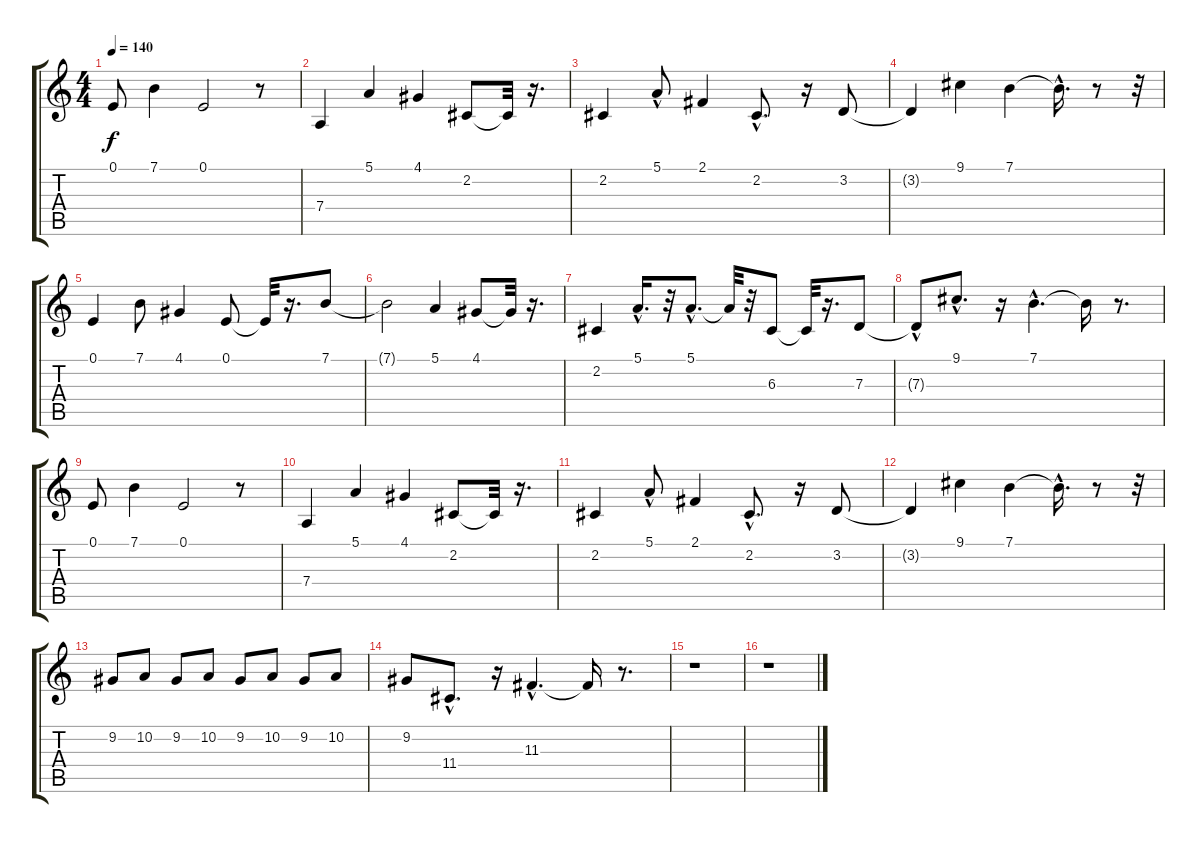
\track "" {instrument synthstrings1}
\staff {score tabs}
\tuning (E4 B3 G3 D3 A2 E2) {hide}
\ts (4 4)
\tempo 140
\clef g2
\ks c
0.1.8{dy f} 7.1.4 0.1.2 r.8 |
7.4.4 5.1.4 4.1.4 2.2.8 2.2{t}.32 r.16{d} |
2.2.4 5.1{hac}.8 2.1.4 2.2{hac}.8{d} r.16 3.2.8 |
3.2{t}.4 9.1.4 7.1.4 7.1{hac t}.16{d} r.8 r.32 |
0.1.4 7.1.8 4.1.4 0.1.8 0.1{t}.32 r.16{d} 7.1.8 |
7.1{t}.2 5.1.4 4.1.8 4.1{t}.32 r.16{d} |
2.2.4 5.1{hac}.16{d} r.32 5.1{hac}.8{d} 5.1{t}.32 r.32 6.3.8 6.3{t}.32 r.16{d} 7.3.8 |
7.3{hac t}.8 9.1{hac}.8{d} r.16 7.1{hac}.4{d} 7.1{t}.16 r.8{d} |
0.1.8 7.1.4 0.1.2 r.8 |
7.4.4 5.1.4 4.1.4 2.2.8 2.2{t}.32 r.16{d} |
2.2.4 5.1{hac}.8 2.1.4 2.2{hac}.8{d} r.16 3.2.8 |
3.2{t}.4 9.1.4 7.1.4 7.1{hac t}.16{d} r.8 r.32 |
9.2.8 10.2.8 9.2.8 10.2.8 9.2.8 10.2.8 9.2.8 10.2.8 |
9.2.8 11.4{hac}.8{d} r.16 11.3{hac}.4{d} 11.3{t}.16 r.8{d} |
r.1 |
r.1
